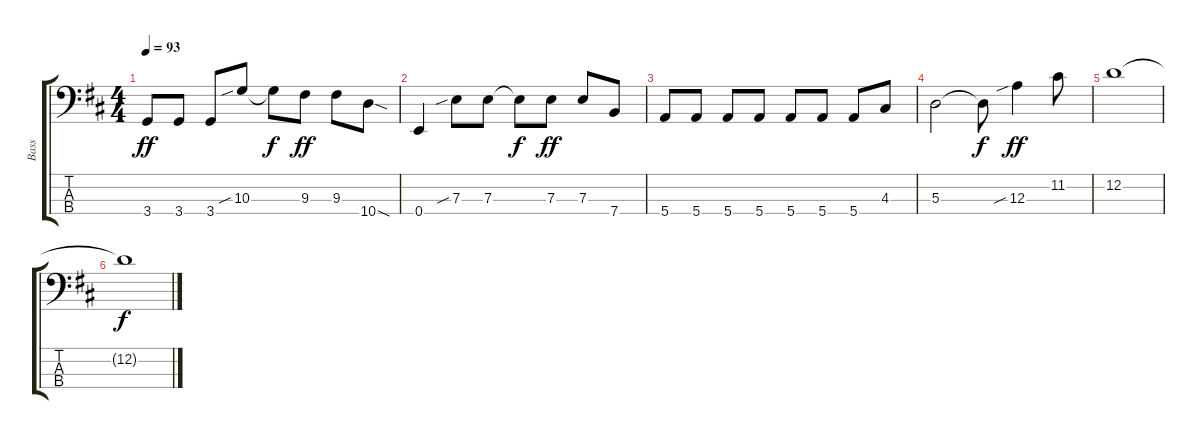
\track ("Bass" "Bass") {instrument electricbasspick}
\staff {score tabs}
\tuning (G2 D2 A1 E1) {hide}
\ts (4 4)
\tempo 93
\clef f4
\ks d
3.4.8{dy ff} 3.4.8 3.4.8 10.3{sib}.8 10.3{t}.8{dy f} 9.3.8{dy ff} 9.3.8 10.4{sod}.8 |
0.4.4 7.3{sib}.8 7.3.8 7.3{t}.8{dy f} 7.3.8{dy ff} 7.3.8 7.4.8 |
5.4.8 5.4.8 5.4.8 5.4.8 5.4.8 5.4.8 5.4.8 4.3.8 |
5.3.2 5.3{t}.8{dy f} 12.3{sib}.4{dy ff} 11.2.8 |
12.2.1 |
12.2{t}.1{dy f}
